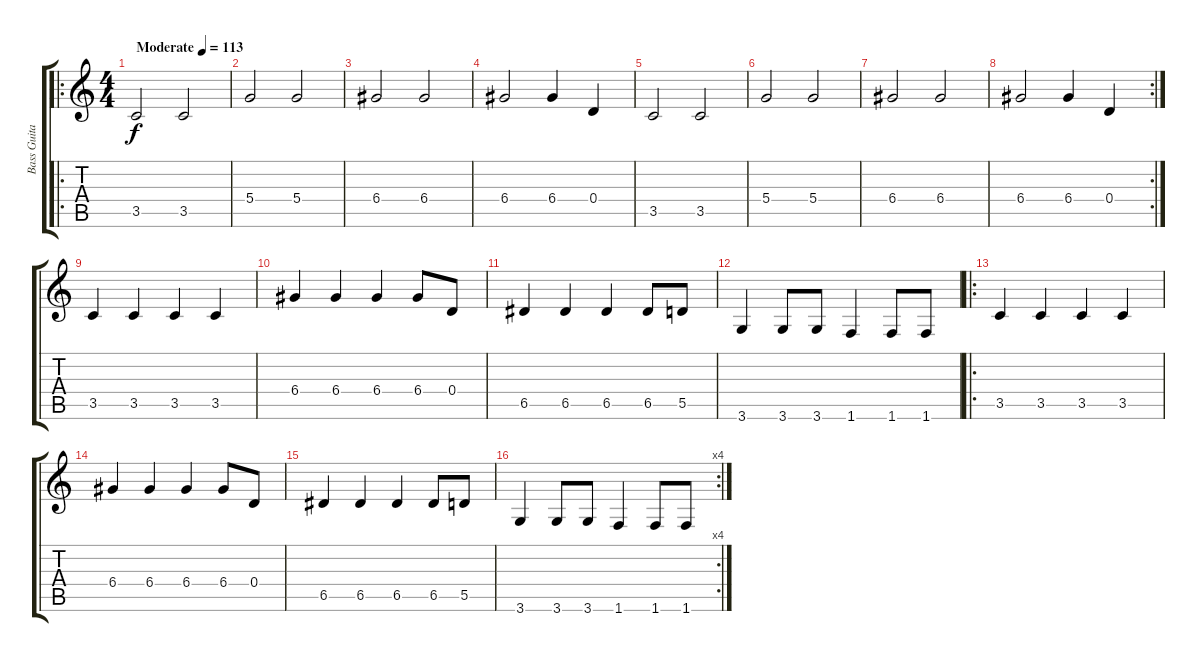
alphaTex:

\track ("Bass Guitar" "Bass Guita") {instrument electricbassfinger}
\staff {score tabs}
\tuning (E4 B3 G3 D3 A2 E2) {hide}
\ro
\ts (4 4)
\tempo (113 "Moderate")
\clef g2
\ks c
3.5.2{dy f instrument electricbassfinger} 3.5.2 |
5.4.2 5.4.2 |
6.4.2 6.4.2 |
6.4.2 6.4.4 0.4.4 |
3.5.2 3.5.2 |
5.4.2 5.4.2 |
6.4.2 6.4.2 |
\rc 2
6.4.2 6.4.4 0.4.4 |
3.5.4 3.5.4 3.5.4 3.5.4 |
6.4.4 6.4.4 6.4.4 6.4.8 0.4.8 |
6.5.4 6.5.4 6.5.4 6.5.8 5.5.8 |
3.6.4 3.6.8 3.6.8 1.6.4 1.6.8 1.6.8 |
\ro
3.5.4 3.5.4 3.5.4 3.5.4 |
6.4.4 6.4.4 6.4.4 6.4.8 0.4.8 |
6.5.4 6.5.4 6.5.4 6.5.8 5.5.8 |
\rc 4
3.6.4 3.6.8 3.6.8 1.6.4 1.6.8 1.6.8
